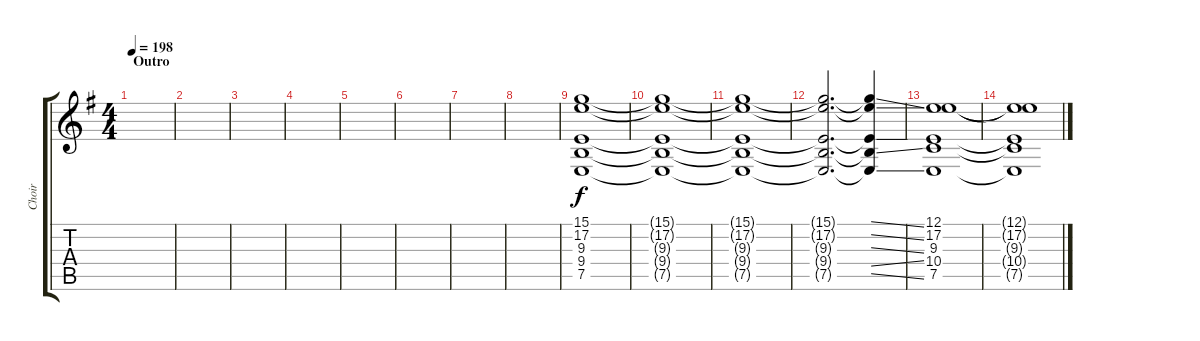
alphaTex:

\track ("Choir" "Choir") {instrument pad4choir}
\staff {score tabs}
\tuning (E4 B3 G3 D3 A2 E2) {hide}
\ts (4 4)
\section ("" "Outro")
\tempo 198
\clef g2
\ks g
|
|
|
|
|
|
|
|
(15.1 17.2 9.3 9.4 7.5).1 |
(15.1{t} 17.2{t} 9.3{t} 9.4{t} 7.5{t}).1 |
(15.1{t} 17.2{t} 9.3{t} 9.4{t} 7.5{t}).1 |
(15.1{t} 17.2{t} 9.3{t} 9.4{t} 7.5{t}).2{d} (15.1{ss t} 17.2{ss t} 9.3{ss t} 9.4{ss t} 7.5{ss t}).4 |
(12.1 17.2 9.3 10.4 7.5).1 |
(12.1{t} 17.2{t} 9.3{t} 10.4{t} 7.5{t}).1
